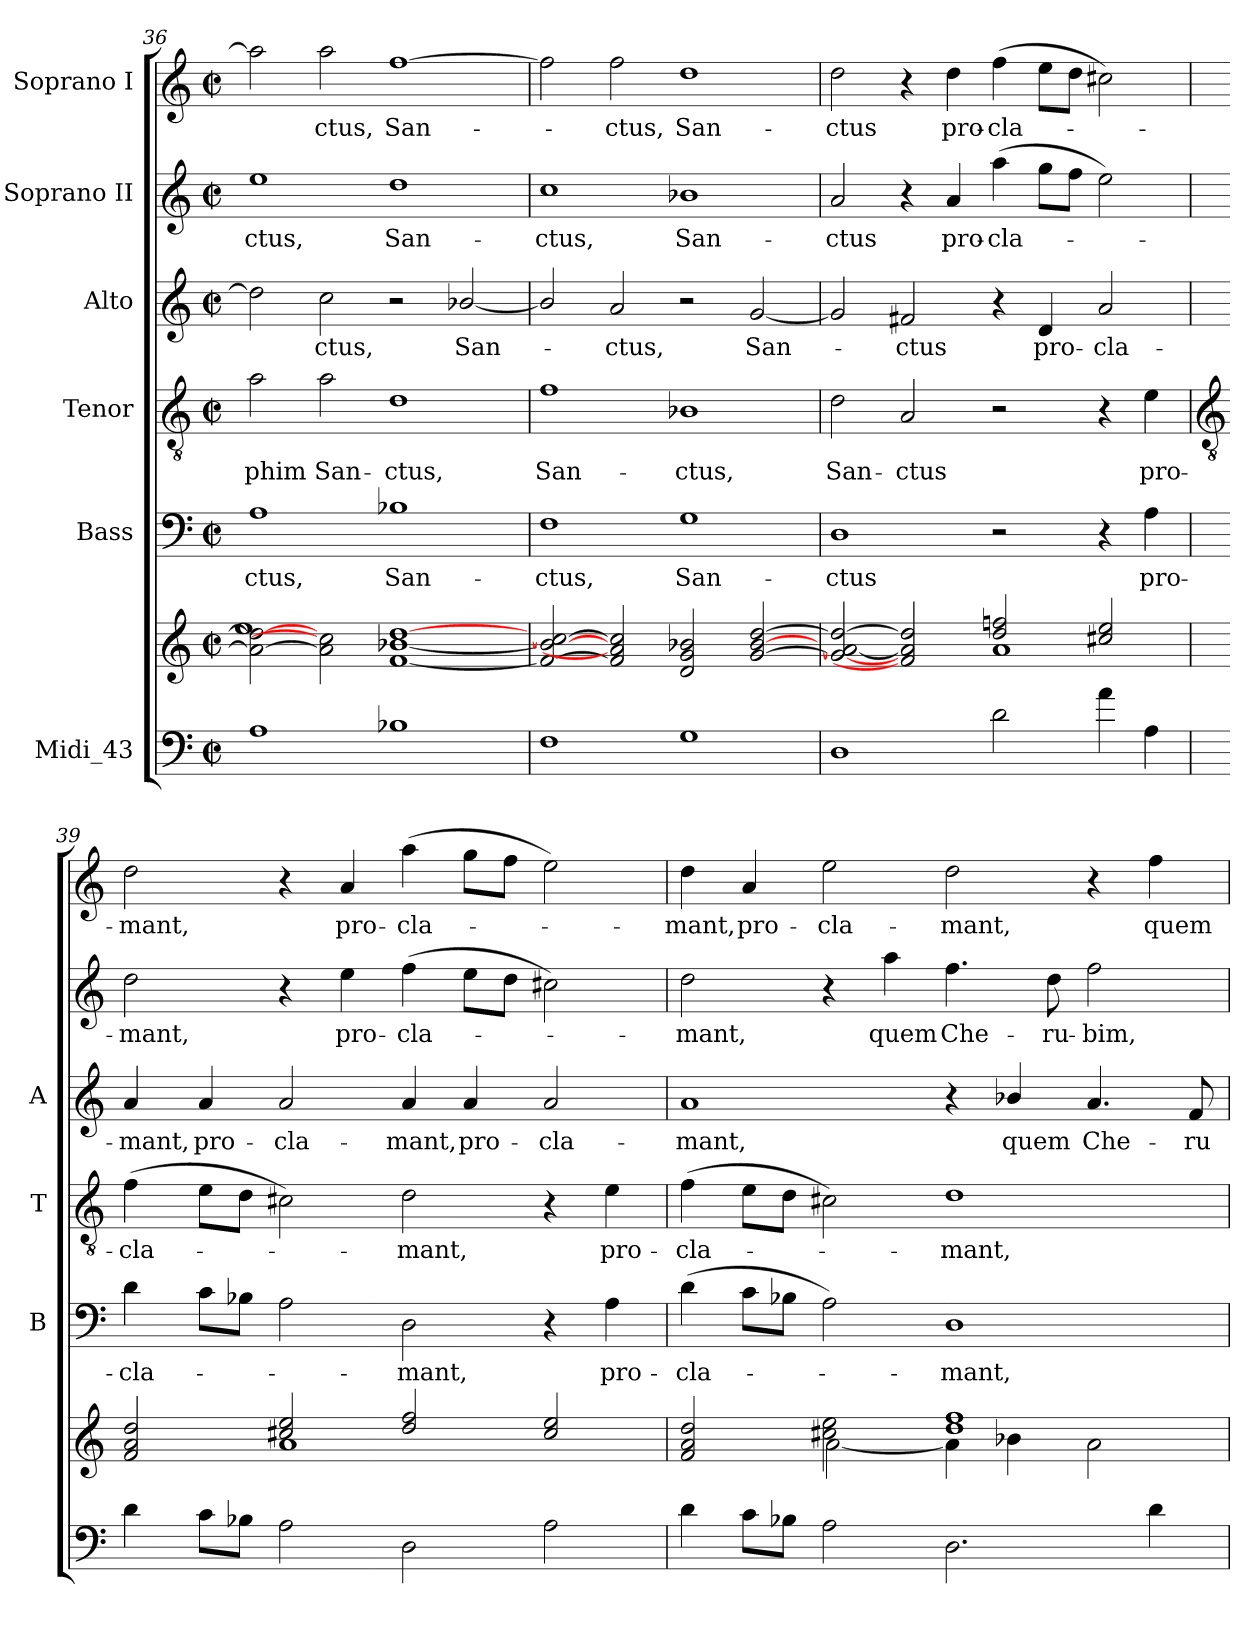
**kern	**kern	**kern	**text	**kern	**text	**kern	**text	**kern	**text	**kern	**text
*part6	*part6	*part5	*part5	*part4	*part4	*part3	*part3	*part2	*part2	*part1	*part1
*staff7	*staff6	*staff5	*staff5	*staff4	*staff4	*staff3	*staff3	*staff2	*staff2	*staff1	*staff1
*I"Midi_43	*	*I"Bass	*	*I"Tenor	*	*I"Alto	*	*I"Soprano II	*	*I"Soprano I	*
*	*	*I'B	*	*I'T	*	*I'A	*	*	*	*	*
*clefF4	*clefG2	*clefF4	*	*clefGv2	*	*clefG2	*	*clefG2	*	*clefG2	*
*k[]	*k[]	*k[]	*	*k[]	*	*k[]	*	*k[]	*	*k[]	*
*C:	*C:	*C:	*	*C:	*	*C:	*	*C:	*	*C:	*
*M4/2	*M4/2	*M4/2	*	*M4/2	*	*M4/2	*	*M4/2	*	*M4/2	*
*met(c|)	*met(c|)	*met(c|)	*	*met(c|)	*	*met(c|)	*	*met(c|)	*	*met(c|)	*
=36	=36	=36	=36	=36	=36	=36	=36	=36	=36	=36	=36
*	*^	*	*	*	*	*	*	*	*	*	*
!	!	!	!	!LO:LY:b	!	!LO:LY:b	!	!	!	!LO:LY:b	!	!
1A	2a\_ 2dd\_	1ee/	1A	ctus,	2a	-phim	2dd]	.	1ee	-ctus,	2aa]	.
!	!	!	!	!	!	!LO:LY:b	!	!LO:LY:b	!	!	!	!LO:LY:b
.	2a\] 2cc\]	.	.	.	2a	San-	2cc	ctus,	.	.	2aa	ctus,
!	!	!	!	!LO:LY:b	!	!LO:LY:b	!	!	!	!LO:LY:b	!	!LO:LY:b
1B-X	[1f/ [1b-X/ [1dd/	1ryy	1B-X	San-	1d	-ctus,	2r	.	1dd	San-	[1ff	San-
!	!	!	!	!	!	!	!	!LO:LY:b	!	!	!	!
.	.	.	.	.	.	.	[2b-X/	San-	.	.	.	.
=37	=37	=37	=37	=37	=37	=37	=37	=37	=37	=37	=37	=37
!	!	!	!	!LO:LY:b	!	!LO:LY:b	!	!	!	!LO:LY:b	!	!
1F	2f/_ 2b-/_ 2cc/_	0ryy	1F	-ctus,	1f	San-	2b-/]	.	1cc	-ctus,	2ff]	.
!	!	!	!	!	!	!	!	!LO:LY:b	!	!	!	!LO:LY:b
.	2f/] 2a/] 2cc/]	.	.	.	.	.	2a	ctus,	.	.	2ff	ctus,
!	!	!	!	!LO:LY:b	!	!LO:LY:b	!	!	!	!LO:LY:b	!	!LO:LY:b
1G	2d/ 2g/ 2b-/	.	1G	San-	1B-X	-ctus,	2r	.	1b-X/	San-	1dd	San-
!	!	!	!	!	!	!	!	!LO:LY:b	!	!	!	!
.	[2g/ [2b-/ [2dd/	.	.	.	.	.	[2g	San-	.	.	.	.
=38	=38	=38	=38	=38	=38	=38	=38	=38	=38	=38	=38	=38
!	!	!	!	!LO:LY:b	!	!LO:LY:b	!	!	!	!LO:LY:b	!	!LO:LY:b
1D	2g/_ 2a/_ 2dd/_	1ryy	1D	-ctus	2d	San-	2g]	.	2a	-ctus	2dd	-ctus
!	!	!	!	!	!	!LO:LY:b	!	!LO:LY:b	!	!	!	!
.	2f#/] 2a/] 2dd/]	.	.	.	2A	-ctus	2f#X	ctus	4r	.	4r	.
!	!	!	!	!	!	!	!	!	!	!LO:LY:b	!	!LO:LY:b
.	.	.	.	.	.	.	.	.	4a	pro-	4dd	pro-
!	!	!	!	!	!	!	!	!	!	!LO:LY:b	!	!LO:LY:b
2d	2dd/ 2ffn/	1a\	2r	.	2r	.	4r	.	(>4aa	-cla-	(>4ff	-cla-
!	!	!	!	!	!	!	!	!LO:LY:b	!	!	!	!
.	.	.	.	.	.	.	4d	pro-	8ggL	.	8eeL	.
.	.	.	.	.	.	.	.	.	8ffJ	.	8ddJ	.
!	!	!	!	!	!	!	!	!LO:LY:b	!	!	!	!
4a	2cc#X/ 2ee/	.	4r	.	4r	.	2a	-cla-	2ee)	.	2cc#X)	.
!	!	!	!	!LO:LY:b	!	!LO:LY:b	!	!	!	!	!	!
4A	.	.	4A	pro-	4e	pro-	.	.	.	.	.	.
!!LO:LB:g=z
=39	=39	=39	=39	=39	=39	=39	=39	=39	=39	=39	=39	=39
*	*	*	*	*	*clefGv2	*	*	*	*	*	*	*
!	!	!	!	!LO:LY:b	!	!LO:LY:b	!	!LO:LY:b	!	!LO:LY:b	!	!LO:LY:b
4d	2f/ 2a/ 2dd/	2ryy	4d	-cla-	(>4f	-cla-	4a	-mant,	2dd	mant,	2dd	mant,
!	!	!	!	!	!	!	!	!LO:LY:b	!	!	!	!
8cL	.	.	8cL	.	8eL	.	4a	pro-	.	.	.	.
8B-XJ	.	.	8B-XJ	.	8dJ	.	.	.	.	.	.	.
!	!	!	!	!	!	!	!	!LO:LY:b	!	!	!	!
2A	2cc#X/ 2ee/	1a\	2A	.	2c#X)	.	2a	-cla-	4r	.	4r	.
!	!	!	!	!	!	!	!	!	!	!LO:LY:b	!	!LO:LY:b
.	.	.	.	.	.	.	.	.	4ee	pro-	4a	pro-
!	!	!	!	!LO:LY:b	!	!LO:LY:b	!	!LO:LY:b	!	!LO:LY:b	!	!LO:LY:b
2D	2dd/ 2ff/	.	2D	mant,	2d	mant,	4a	-mant,	(>4ff	-cla-	(>4aa	-cla-
!	!	!	!	!	!	!	!	!LO:LY:b	!	!	!	!
.	.	.	.	.	.	.	4a	pro-	8eeL	.	8ggL	.
.	.	.	.	.	.	.	.	.	8ddJ	.	8ffJ	.
!	!	!	!	!	!	!	!	!LO:LY:b	!	!	!	!
2A	2cc#/ 2ee/	2ryy	4r	.	4r	.	2a	-cla-	2cc#X)	.	2ee)	.
!	!	!	!	!LO:LY:b	!	!LO:LY:b	!	!	!	!	!	!
.	.	.	4A	pro-	4e	pro-	.	.	.	.	.	.
=40	=40	=40	=40	=40	=40	=40	=40	=40	=40	=40	=40	=40
!	!	!	!	!LO:LY:b	!	!LO:LY:b	!	!LO:LY:b	!	!LO:LY:b	!	!LO:LY:b
4d	2f/ 2a/ 2dd/	2ryy	(>4d	-cla-	(>4f	-cla-	1a	-mant,	2dd	mant,	4dd	mant,
!	!	!	!	!	!	!	!	!	!	!	!	!LO:LY:b
8cL	.	.	8cL	.	8eL	.	.	.	.	.	4a	pro-
8B-XJ	.	.	8B-XJ	.	8dJ	.	.	.	.	.	.	.
!	!	!	!	!	!	!	!	!	!	!	!	!LO:LY:b
2A	2cc#X\ 2ee\	[2a\	2A)	.	2c#X)	.	.	.	4r	.	2ee	-cla-
!	!	!	!	!	!	!	!	!	!	!LO:LY:b	!	!
.	.	.	.	.	.	.	.	.	4aa	quem	.	.
!	!	!	!	!LO:LY:b	!	!LO:LY:b	!	!	!	!LO:LY:b	!	!LO:LY:b
2.D	1dd/ 1ff/	4a\]	1D	mant,	1d	mant,	4r	.	4.ff	Che-	2dd	-mant,
!	!	!	!	!	!	!	!	!LO:LY:b	!	!	!	!
.	.	4b-X\	.	.	.	.	4b-X/	quem	.	.	.	.
!	!	!	!	!	!	!	!	!	!	!LO:LY:b	!	!
.	.	.	.	.	.	.	.	.	8dd	-ru-	.	.
!	!	!	!	!	!	!	!	!LO:LY:b	!	!LO:LY:b	!	!
.	.	2a\	.	.	.	.	4.a	Che-	2ff	-bim,	4r	.
!	!	!	!	!	!	!	!	!	!	!	!	!LO:LY:b
4d	.	.	.	.	.	.	.	.	.	.	4ff	quem
!	!	!	!	!	!	!	!	!LO:LY:b	!	!	!	!
.	.	.	.	.	.	.	8f	-ru-	.	.	.	.
*	*v	*v	*	*	*	*	*	*	*	*	*	*
=	=	=	=	=	=	=	=	=	=	=	=
*-	*-	*-	*-	*-	*-	*-	*-	*-	*-	*-	*-
